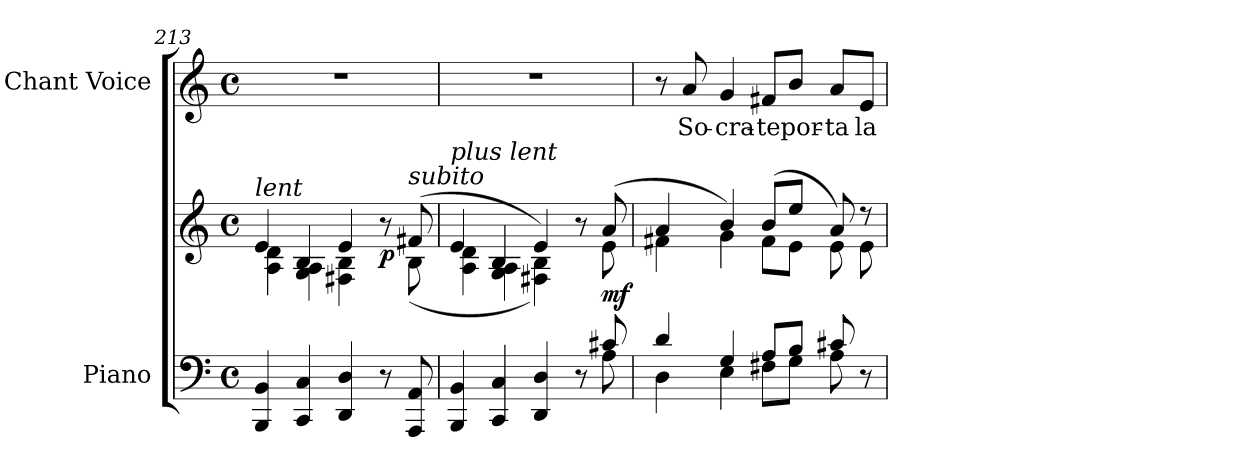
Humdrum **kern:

**kern	**kern	**dynam	**kern	**text
*part2	*part2	*part2	*part1	*part1
*staff3	*staff2	*staff2/3	*staff1	*staff1
*I"Piano	*	*	*I"Chant Voice	*
*I'Pno	*	*	*	*
*clefF4	*clefG2	*	*clefG2	*
*k[]	*k[]	*	*k[]	*
*M4/4	*M4/4	*	*M4/4	*
*met(c)	*met(c)	*	*met(c)	*
=213	=213	=213	=213	=213
*	*^	*	*	*
!	!LO:TX:i:t=lent	!	!	!	!
4BBB/ 4BB/	4e/	4A\ 4d\	.	1r	.
4CC/ 4C/	4B/	4G\ 4A\	.	.	.
4DD/ 4D/	4e/	4F#X\ 4B\	.	.	.
!	!	!	!LO:DY:b	!	!
8r	8r	8ryy	p	.	.
!	!LO:TX:i:t=subito	!	!	!	!
8AAA/ 8AA/	(8f#X/	(8B\	.	.	.
=214	=214	=214	=214	=214	=214
*^	*	*	*	*	*
!	!	!LO:TX:i:t=plus lent	!	!	!	!
4BBB/ 4BB/	2..ryy	4e/	4A\ 4d\	.	1r	.
4CC/ 4C/	.	4B/	4G\ 4A\	.	.	.
4DD/ 4D/	.	4e/)	4F#X\ 4B\)	.	.	.
8r	.	8r	8ryy	.	.	.
!	!	!	!	!LO:DY:b	!	!
8c#X/	8A\	(8a/	8e\	mf	.	.
=215	=215	=215	=215	=215	=215	=215
4d/	4D\	4a/	4f#X\	.	8r	.
.	.	.	.	.	8a/	So-
4G/	4E\	4b/)	4g\	.	4g/	-cra-
8A/L	8F#X\L	(8b/L	8f#\L	.	8f#X/L	-te
8B/J	8G\J	8ee/J	8e\J	.	8b/J	por-
8c#X/	8A\	8a/)	8e\	.	8a/L	-ta
8r	8ryy	8r	8e\	.	8e/J	la
*v	*v	*	*	*	*	*
*	*v	*v	*	*	*
=	=	=	=	=
*-	*-	*-	*-	*-
